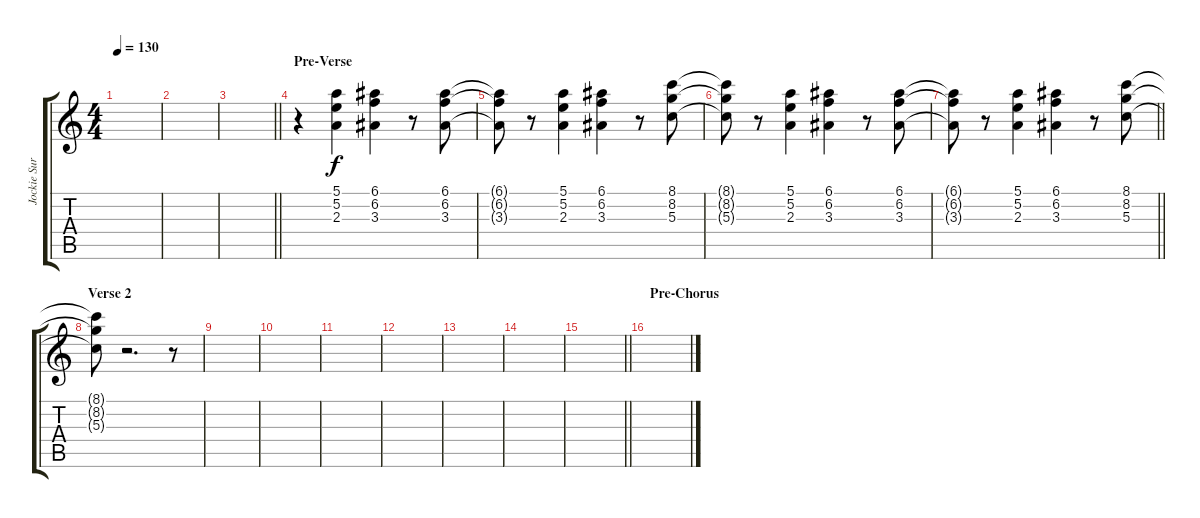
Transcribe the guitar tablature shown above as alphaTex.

\track ("Jockie Surjoprajogo" "Jockie Sur") {instrument lead2sawtooth}
\staff {score tabs}
\tuning (E5 B4 G4 D4 A3 E3) {hide}
\ts (4 4)
\tempo 130
\clef g2
\ks c
|
|
\barLineRight lightlight
|
\section ("" "Pre-Verse")
r.4 (5.1 5.2 2.3).4 (6.1 6.2 3.3).4 r.8 (6.1 6.2 3.3).8 |
(6.1{t} 6.2{t} 3.3{t}).8 r.8 (5.1 5.2 2.3).4 (6.1 6.2 3.3).4 r.8 (8.1 8.2 5.3).8 |
(8.1{t} 8.2{t} 5.3{t}).8 r.8 (5.1 5.2 2.3).4 (6.1 6.2 3.3).4 r.8 (6.1 6.2 3.3).8 |
\barLineRight lightlight
(6.1{t} 6.2{t} 3.3{t}).8 r.8 (5.1 5.2 2.3).4 (6.1 6.2 3.3).4 r.8 (8.1 8.2 5.3).8 |
\section ("" "Verse 2")
(8.1{t} 8.2{t} 5.3{t}).8 r.2{d} r.8 |
|
|
|
|
|
|
\barLineRight lightlight
|
\section ("" "Pre-Chorus")
